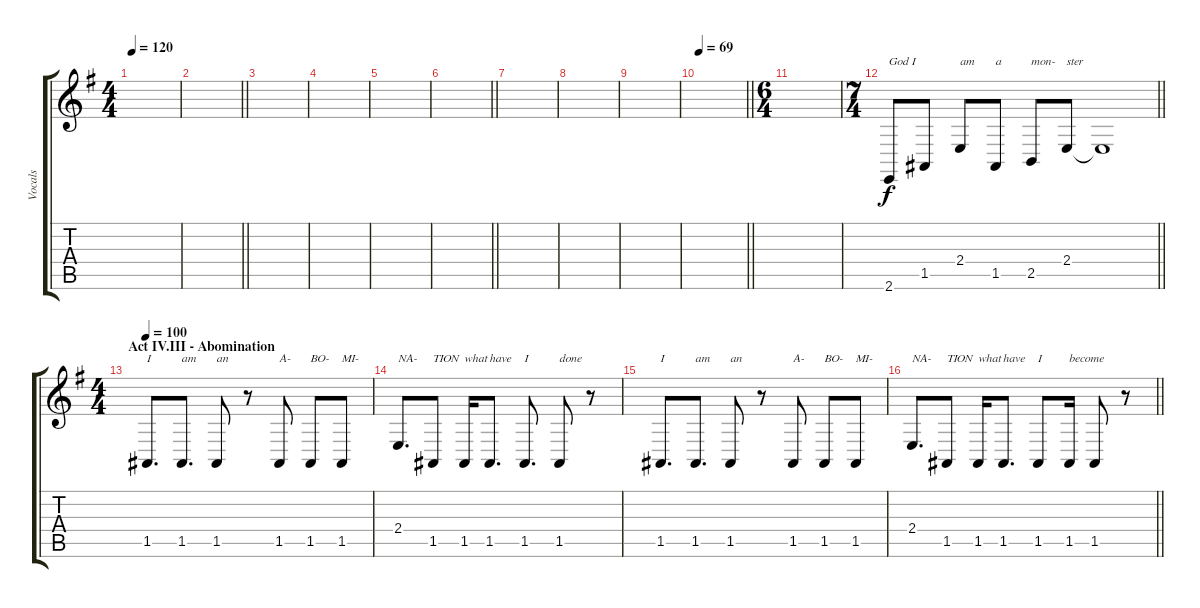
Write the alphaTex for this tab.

\track ("Vocals" "Vocals") {instrument oboe}
\staff {score tabs}
\tuning (E4 B3 G3 D3 A2 D2) {hide}
\ts (4 4)
\tempo 120
\clef g2
\ks eminor
|
\barLineRight lightlight
|
|
|
|
\barLineRight lightlight
|
|
|
|
\tempo 69
\barLineRight lightlight
|
\ts (6 4)
|
\ts (7 4)
\barLineRight lightlight
2.6.8{txt "God I" volume 12} 1.5.8 2.4.8{txt "am"} 1.5.8{txt "a"} 2.5.8{txt "mon-"} 2.4.8{txt "ster"} 2.4{t}.1 |
\ts (4 4)
\section ("" "Act IV.III - Abomination")
\tempo 100
1.5.8{d txt "I"} 1.5.8{d txt "am"} 1.5.8{txt "an"} r.8 1.5.8{txt "A-"} 1.5.8{txt "BO-"} 1.5.8{txt "MI-"} |
2.4.8{d txt "NA-"} 1.5.8{txt "TION"} 1.5.16{txt "what"} 1.5.8{d txt "have"} 1.5.8{d txt "I"} 1.5.8{txt "done"} r.8 |
1.5.8{d txt "I"} 1.5.8{d txt "am"} 1.5.8{txt "an"} r.8 1.5.8{txt "A-"} 1.5.8{txt "BO-"} 1.5.8{txt "MI-"} |
\barLineRight lightlight
2.4.8{d txt "NA-"} 1.5.8{txt "TION"} 1.5.16{txt "what"} 1.5.8{d txt "have"} 1.5.8{txt "I"} 1.5.16{txt "become"} 1.5.8 r.8
